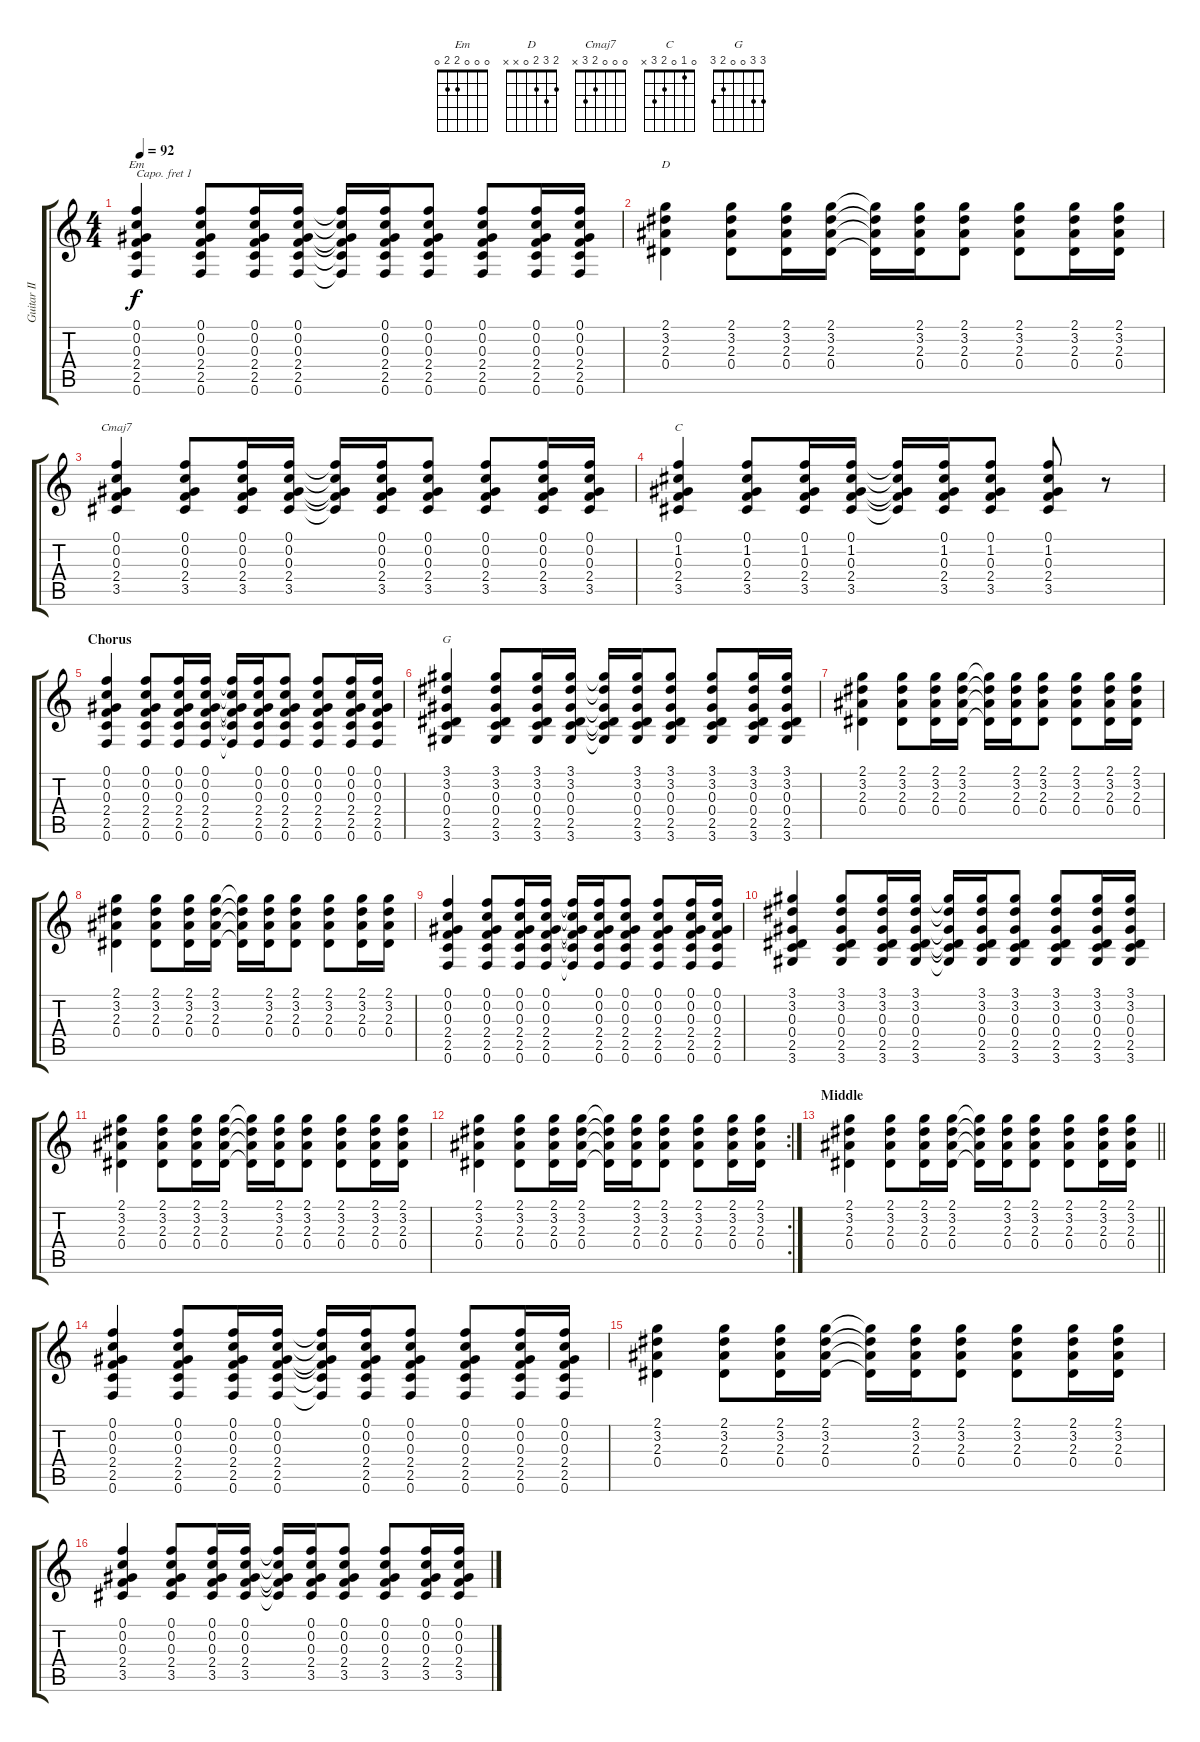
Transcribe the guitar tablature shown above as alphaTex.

\track ("Guitar II" "Guitar II") {instrument acousticguitarsteel}
\staff {score tabs}
\capo 1
\tuning (E4 B3 G3 D3 A2 E2) {hide}
\chord ("Em" 0 0 0 2 2 0)
\chord ("D" 2 3 2 0 x x)
\chord ("Cmaj7" 0 0 0 2 3 x)
\chord ("C" 0 1 0 2 3 x)
\chord ("G" 3 3 0 0 2 3)
\ts (4 4)
\tempo 92
\clef g2
\ks c
(0.1 0.2 0.3 2.4 2.5 0.6).4{ch "Em" dy f} (0.1 0.2 0.3 2.4 2.5 0.6).8 (0.1 0.2 0.3 2.4 2.5 0.6).16 (0.1 0.2 0.3 2.4 2.5 0.6).16 (0.1{t} 0.2{t} 0.3{t} 2.4{t} 2.5{t} 0.6{t}).16 (0.1 0.2 0.3 2.4 2.5 0.6).16 (0.1 0.2 0.3 2.4 2.5 0.6).8 (0.1 0.2 0.3 2.4 2.5 0.6).8 (0.1 0.2 0.3 2.4 2.5 0.6).16 (0.1 0.2 0.3 2.4 2.5 0.6).16 |
(2.1 3.2 2.3 0.4).4{ch "D"} (2.1 3.2 2.3 0.4).8 (2.1 3.2 2.3 0.4).16 (2.1 3.2 2.3 0.4).16 (2.1{t} 3.2{t} 2.3{t} 0.4{t}).16 (2.1 3.2 2.3 0.4).16 (2.1 3.2 2.3 0.4).8 (2.1 3.2 2.3 0.4).8 (2.1 3.2 2.3 0.4).16 (2.1 3.2 2.3 0.4).16 |
(0.1 0.2 0.3 2.4 3.5).4{ch "Cmaj7"} (0.1 0.2 0.3 2.4 3.5).8 (0.1 0.2 0.3 2.4 3.5).16 (0.1 0.2 0.3 2.4 3.5).16 (0.1{t} 0.2{t} 0.3{t} 2.4{t} 3.5{t}).16 (0.1 0.2 0.3 2.4 3.5).16 (0.1 0.2 0.3 2.4 3.5).8 (0.1 0.2 0.3 2.4 3.5).8 (0.1 0.2 0.3 2.4 3.5).16 (0.1 0.2 0.3 2.4 3.5).16 |
(0.1 1.2 0.3 2.4 3.5).4{ch "C"} (0.1 1.2 0.3 2.4 3.5).8 (0.1 1.2 0.3 2.4 3.5).16 (0.1 1.2 0.3 2.4 3.5).16 (0.1{t} 1.2{t} 0.3{t} 2.4{t} 3.5{t}).16 (0.1 1.2 0.3 2.4 3.5).16 (0.1 1.2 0.3 2.4 3.5).8 (0.1 1.2 0.3 2.4 3.5).8 r.8 |
\section ("" "Chorus")
(0.1 0.2 0.3 2.4 2.5 0.6).4 (0.1 0.2 0.3 2.4 2.5 0.6).8 (0.1 0.2 0.3 2.4 2.5 0.6).16 (0.1 0.2 0.3 2.4 2.5 0.6).16 (0.1{t} 0.2{t} 0.3{t} 2.4{t} 2.5{t} 0.6{t}).16 (0.1 0.2 0.3 2.4 2.5 0.6).16 (0.1 0.2 0.3 2.4 2.5 0.6).8 (0.1 0.2 0.3 2.4 2.5 0.6).8 (0.1 0.2 0.3 2.4 2.5 0.6).16 (0.1 0.2 0.3 2.4 2.5 0.6).16 |
(3.1 3.2 0.3 0.4 2.5 3.6).4{ch "G"} (3.1 3.2 0.3 0.4 2.5 3.6).8 (3.1 3.2 0.3 0.4 2.5 3.6).16 (3.1 3.2 0.3 0.4 2.5 3.6).16 (3.1{t} 3.2{t} 0.3{t} 0.4{t} 2.5{t} 3.6{t}).16 (3.1 3.2 0.3 0.4 2.5 3.6).16 (3.1 3.2 0.3 0.4 2.5 3.6).8 (3.1 3.2 0.3 0.4 2.5 3.6).8 (3.1 3.2 0.3 0.4 2.5 3.6).16 (3.1 3.2 0.3 0.4 2.5 3.6).16 |
(2.1 3.2 2.3 0.4).4 (2.1 3.2 2.3 0.4).8 (2.1 3.2 2.3 0.4).16 (2.1 3.2 2.3 0.4).16 (2.1{t} 3.2{t} 2.3{t} 0.4{t}).16 (2.1 3.2 2.3 0.4).16 (2.1 3.2 2.3 0.4).8 (2.1 3.2 2.3 0.4).8 (2.1 3.2 2.3 0.4).16 (2.1 3.2 2.3 0.4).16 |
(2.1 3.2 2.3 0.4).4 (2.1 3.2 2.3 0.4).8 (2.1 3.2 2.3 0.4).16 (2.1 3.2 2.3 0.4).16 (2.1{t} 3.2{t} 2.3{t} 0.4{t}).16 (2.1 3.2 2.3 0.4).16 (2.1 3.2 2.3 0.4).8 (2.1 3.2 2.3 0.4).8 (2.1 3.2 2.3 0.4).16 (2.1 3.2 2.3 0.4).16 |
(0.1 0.2 0.3 2.4 2.5 0.6).4 (0.1 0.2 0.3 2.4 2.5 0.6).8 (0.1 0.2 0.3 2.4 2.5 0.6).16 (0.1 0.2 0.3 2.4 2.5 0.6).16 (0.1{t} 0.2{t} 0.3{t} 2.4{t} 2.5{t} 0.6{t}).16 (0.1 0.2 0.3 2.4 2.5 0.6).16 (0.1 0.2 0.3 2.4 2.5 0.6).8 (0.1 0.2 0.3 2.4 2.5 0.6).8 (0.1 0.2 0.3 2.4 2.5 0.6).16 (0.1 0.2 0.3 2.4 2.5 0.6).16 |
(3.1 3.2 0.3 0.4 2.5 3.6).4 (3.1 3.2 0.3 0.4 2.5 3.6).8 (3.1 3.2 0.3 0.4 2.5 3.6).16 (3.1 3.2 0.3 0.4 2.5 3.6).16 (3.1{t} 3.2{t} 0.3{t} 0.4{t} 2.5{t} 3.6{t}).16 (3.1 3.2 0.3 0.4 2.5 3.6).16 (3.1 3.2 0.3 0.4 2.5 3.6).8 (3.1 3.2 0.3 0.4 2.5 3.6).8 (3.1 3.2 0.3 0.4 2.5 3.6).16 (3.1 3.2 0.3 0.4 2.5 3.6).16 |
(2.1 3.2 2.3 0.4).4 (2.1 3.2 2.3 0.4).8 (2.1 3.2 2.3 0.4).16 (2.1 3.2 2.3 0.4).16 (2.1{t} 3.2{t} 2.3{t} 0.4{t}).16 (2.1 3.2 2.3 0.4).16 (2.1 3.2 2.3 0.4).8 (2.1 3.2 2.3 0.4).8 (2.1 3.2 2.3 0.4).16 (2.1 3.2 2.3 0.4).16 |
\rc 2
(2.1 3.2 2.3 0.4).4 (2.1 3.2 2.3 0.4).8 (2.1 3.2 2.3 0.4).16 (2.1 3.2 2.3 0.4).16 (2.1{t} 3.2{t} 2.3{t} 0.4{t}).16 (2.1 3.2 2.3 0.4).16 (2.1 3.2 2.3 0.4).8 (2.1 3.2 2.3 0.4).8 (2.1 3.2 2.3 0.4).16 (2.1 3.2 2.3 0.4).16 |
\section ("" "Middle")
\barLineRight lightlight
(2.1 3.2 2.3 0.4).4 (2.1 3.2 2.3 0.4).8 (2.1 3.2 2.3 0.4).16 (2.1 3.2 2.3 0.4).16 (2.1{t} 3.2{t} 2.3{t} 0.4{t}).16 (2.1 3.2 2.3 0.4).16 (2.1 3.2 2.3 0.4).8 (2.1 3.2 2.3 0.4).8 (2.1 3.2 2.3 0.4).16 (2.1 3.2 2.3 0.4).16 |
(0.1 0.2 0.3 2.4 2.5 0.6).4 (0.1 0.2 0.3 2.4 2.5 0.6).8 (0.1 0.2 0.3 2.4 2.5 0.6).16 (0.1 0.2 0.3 2.4 2.5 0.6).16 (0.1{t} 0.2{t} 0.3{t} 2.4{t} 2.5{t} 0.6{t}).16 (0.1 0.2 0.3 2.4 2.5 0.6).16 (0.1 0.2 0.3 2.4 2.5 0.6).8 (0.1 0.2 0.3 2.4 2.5 0.6).8 (0.1 0.2 0.3 2.4 2.5 0.6).16 (0.1 0.2 0.3 2.4 2.5 0.6).16 |
(2.1 3.2 2.3 0.4).4 (2.1 3.2 2.3 0.4).8 (2.1 3.2 2.3 0.4).16 (2.1 3.2 2.3 0.4).16 (2.1{t} 3.2{t} 2.3{t} 0.4{t}).16 (2.1 3.2 2.3 0.4).16 (2.1 3.2 2.3 0.4).8 (2.1 3.2 2.3 0.4).8 (2.1 3.2 2.3 0.4).16 (2.1 3.2 2.3 0.4).16 |
(0.1 0.2 0.3 2.4 3.5).4 (0.1 0.2 0.3 2.4 3.5).8 (0.1 0.2 0.3 2.4 3.5).16 (0.1 0.2 0.3 2.4 3.5).16 (0.1{t} 0.2{t} 0.3{t} 2.4{t} 3.5{t}).16 (0.1 0.2 0.3 2.4 3.5).16 (0.1 0.2 0.3 2.4 3.5).8 (0.1 0.2 0.3 2.4 3.5).8 (0.1 0.2 0.3 2.4 3.5).16 (0.1 0.2 0.3 2.4 3.5).16
